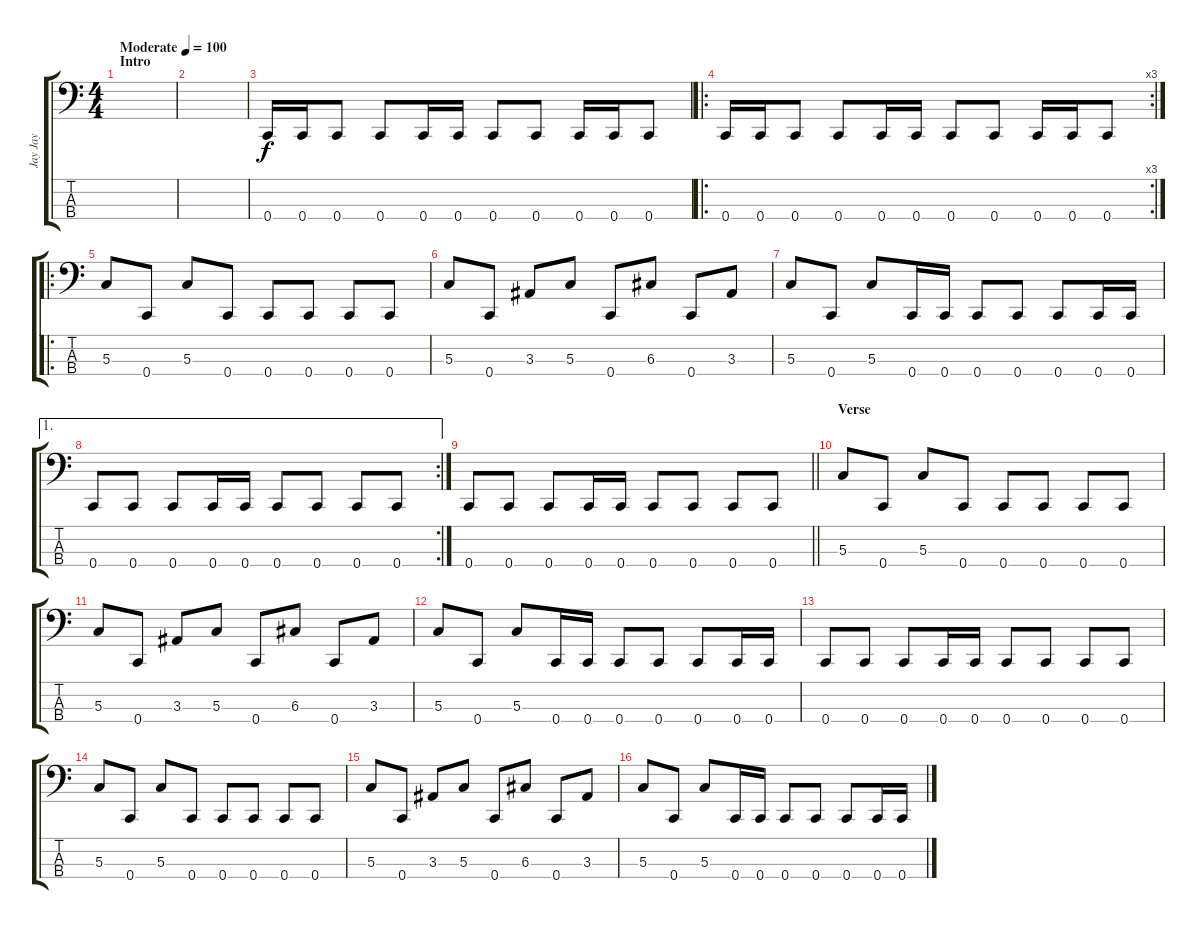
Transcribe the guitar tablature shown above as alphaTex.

\track ("Jay Jay" "Jay Jay") {instrument electricbasspick}
\staff {score tabs}
\tuning (F2 C2 G1 C1) {hide}
\ts (4 4)
\section ("" "Intro")
\tempo (100 "Moderate")
\clef f4
\ks c
|
|
0.4.16 0.4.16 0.4.8 0.4.8 0.4.16 0.4.16 0.4.8 0.4.8 0.4.16 0.4.16 0.4.8 |
\ro
\rc 3
0.4.16 0.4.16 0.4.8 0.4.8 0.4.16 0.4.16 0.4.8 0.4.8 0.4.16 0.4.16 0.4.8 |
\ro
5.3.8 0.4.8 5.3.8 0.4.8 0.4.8 0.4.8 0.4.8 0.4.8 |
5.3.8 0.4.8 3.3.8 5.3.8 0.4.8 6.3.8 0.4.8 3.3.8 |
5.3.8 0.4.8 5.3.8 0.4.16 0.4.16 0.4.8 0.4.8 0.4.8 0.4.16 0.4.16 |
\ae 1
\rc 2
0.4.8 0.4.8 0.4.8 0.4.16 0.4.16 0.4.8 0.4.8 0.4.8 0.4.8 |
\barLineRight lightlight
0.4.8 0.4.8 0.4.8 0.4.16 0.4.16 0.4.8 0.4.8 0.4.8 0.4.8 |
\section ("" "Verse")
5.3.8 0.4.8 5.3.8 0.4.8 0.4.8 0.4.8 0.4.8 0.4.8 |
5.3.8 0.4.8 3.3.8 5.3.8 0.4.8 6.3.8 0.4.8 3.3.8 |
5.3.8 0.4.8 5.3.8 0.4.16 0.4.16 0.4.8 0.4.8 0.4.8 0.4.16 0.4.16 |
0.4.8 0.4.8 0.4.8 0.4.16 0.4.16 0.4.8 0.4.8 0.4.8 0.4.8 |
5.3.8 0.4.8 5.3.8 0.4.8 0.4.8 0.4.8 0.4.8 0.4.8 |
5.3.8 0.4.8 3.3.8 5.3.8 0.4.8 6.3.8 0.4.8 3.3.8 |
5.3.8 0.4.8 5.3.8 0.4.16 0.4.16 0.4.8 0.4.8 0.4.8 0.4.16 0.4.16
